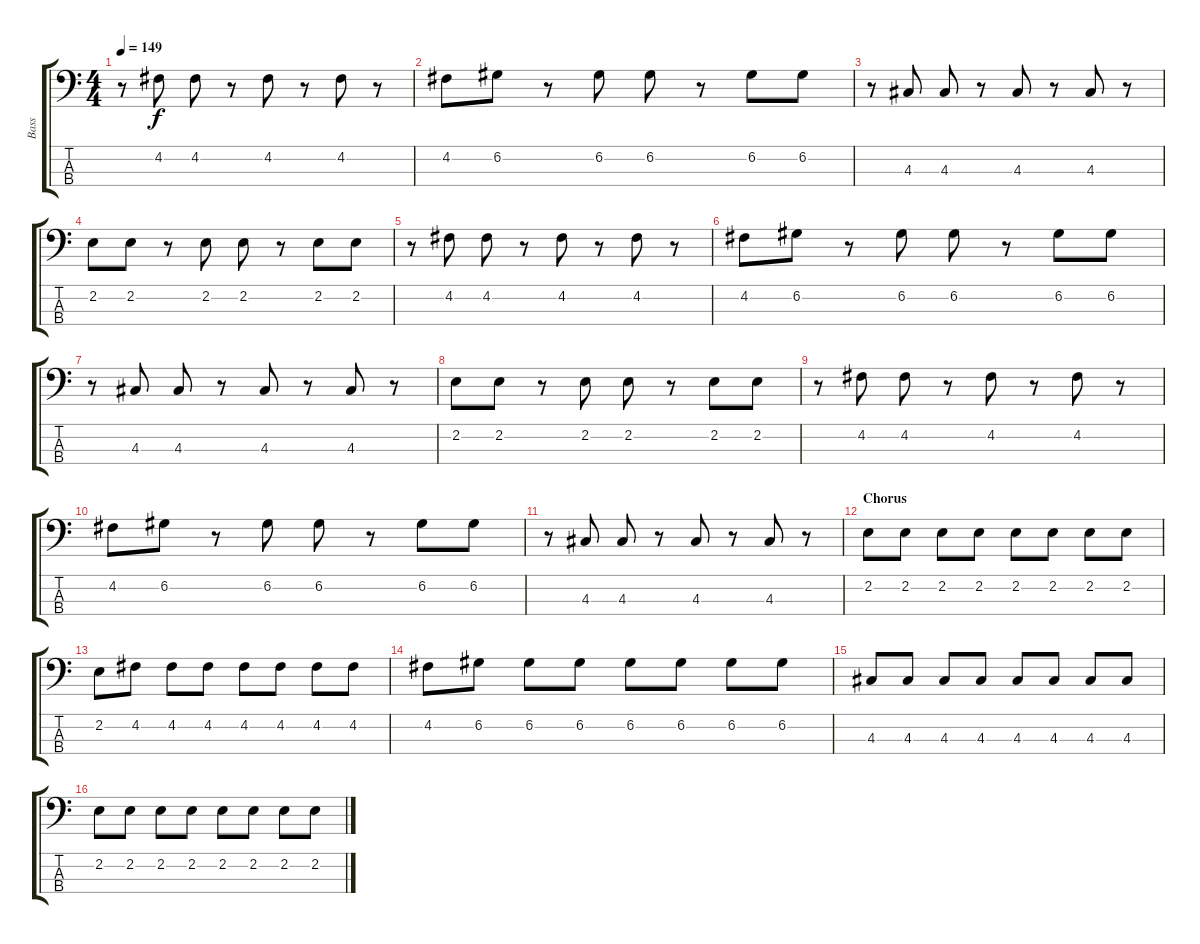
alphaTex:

\track ("Bass" "Bass") {instrument synthbass1}
\staff {score tabs}
\tuning (G2 D2 A1 E1) {hide}
\ts (4 4)
\tempo 149
\clef f4
\ks c
r.8{dy f} 4.2.8 4.2.8 r.8 4.2.8 r.8 4.2.8 r.8 |
4.2.8 6.2.8 r.8 6.2.8 6.2.8 r.8 6.2.8 6.2.8 |
r.8 4.3.8 4.3.8 r.8 4.3.8 r.8 4.3.8 r.8 |
2.2.8 2.2.8 r.8 2.2.8 2.2.8 r.8 2.2.8 2.2.8 |
r.8 4.2.8 4.2.8 r.8 4.2.8 r.8 4.2.8 r.8 |
4.2.8 6.2.8 r.8 6.2.8 6.2.8 r.8 6.2.8 6.2.8 |
r.8 4.3.8 4.3.8 r.8 4.3.8 r.8 4.3.8 r.8 |
2.2.8 2.2.8 r.8 2.2.8 2.2.8 r.8 2.2.8 2.2.8 |
r.8 4.2.8 4.2.8 r.8 4.2.8 r.8 4.2.8 r.8 |
4.2.8 6.2.8 r.8 6.2.8 6.2.8 r.8 6.2.8 6.2.8 |
r.8 4.3.8 4.3.8 r.8 4.3.8 r.8 4.3.8 r.8 |
\section ("" "Chorus")
2.2.8 2.2.8 2.2.8 2.2.8 2.2.8 2.2.8 2.2.8 2.2.8 |
2.2.8 4.2.8 4.2.8 4.2.8 4.2.8 4.2.8 4.2.8 4.2.8 |
4.2.8 6.2.8 6.2.8 6.2.8 6.2.8 6.2.8 6.2.8 6.2.8 |
4.3.8 4.3.8 4.3.8 4.3.8 4.3.8 4.3.8 4.3.8 4.3.8 |
2.2.8 2.2.8 2.2.8 2.2.8 2.2.8 2.2.8 2.2.8 2.2.8
